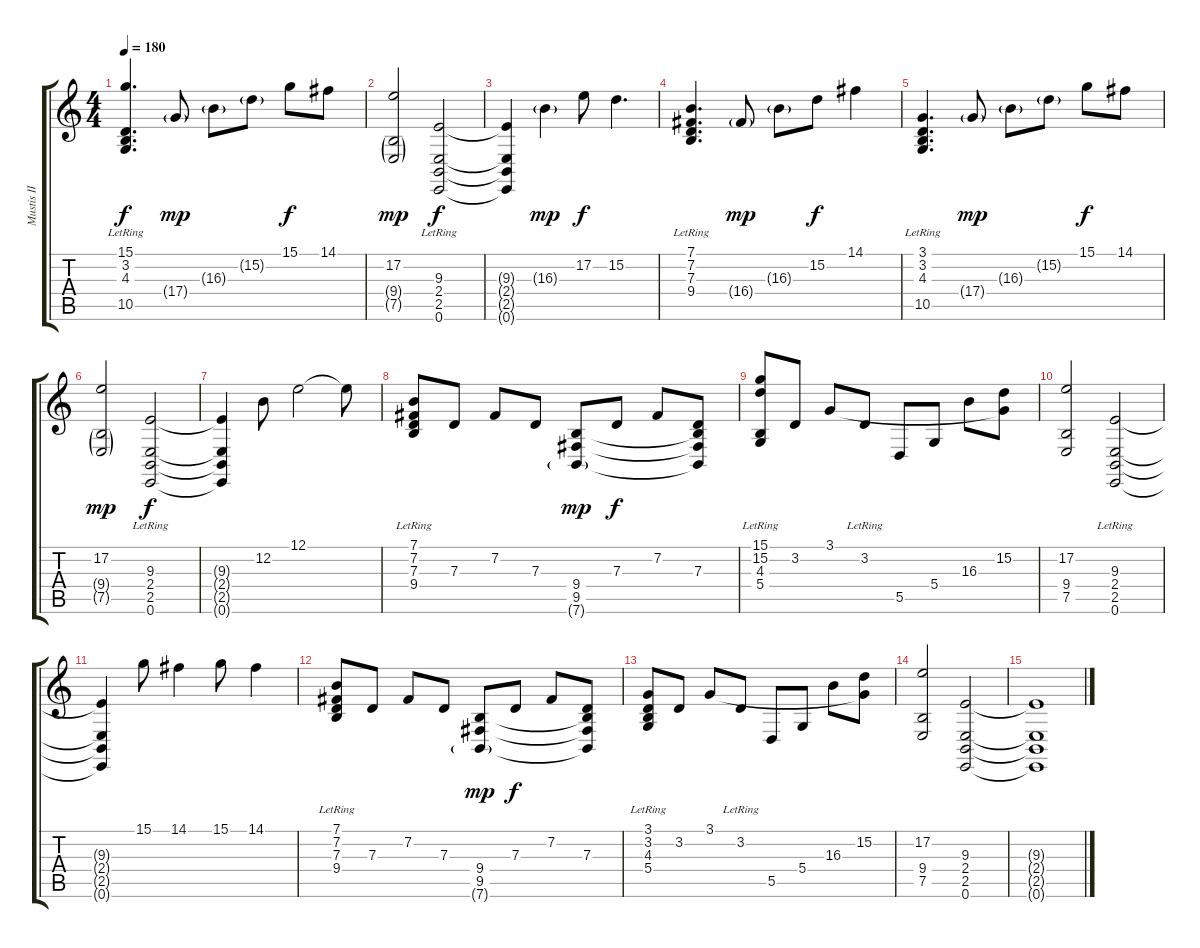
\track ("Mustis II" "Mustis II") {instrument electricgrandpiano}
\staff {score tabs}
\tuning (E4 B3 G3 D3 A2 E2) {hide}
\ts (4 4)
\tempo 180
\clef g2
\ks c
(15.1{lr} 3.2{lr} 4.3{lr} 10.5{lr}).4{d dy f} 17.4{g}.8{dy mp} 16.3{g}.8 15.2{g}.8 15.1.8{dy f} 14.1.8 |
(17.2 9.4{g} 7.5{g}).2{dy mp} (9.3{lr} 2.4{lr} 2.5{lr} 0.6{lr}).2{dy f} |
(9.3{t} 2.4{t} 2.5{t} 0.6{t}).4 16.3{g}.4{dy mp} 17.2.8{dy f} 15.2.4{d} |
(7.1{lr} 7.2{lr} 7.3{lr} 9.4).4{d} 16.4{g}.8{dy mp} 16.3{g}.8 15.2.8{dy f} 14.1.4 |
(3.1{lr} 3.2{lr} 4.3{lr} 10.5{lr}).4{d} 17.4{g}.8{dy mp} 16.3{g}.8 15.2{g}.8 15.1.8{dy f} 14.1.8 |
(17.2 9.4{g} 7.5{g}).2{dy mp} (9.3{lr} 2.4{lr} 2.5{lr} 0.6{lr}).2{dy f} |
(9.3{t} 2.4{t} 2.5{t} 0.6{t}).4 12.2.8 12.1.2 12.1{t}.8 |
(7.1{lr} 7.2{lr} 7.3{lr} 9.4{lr}).8 7.3.8 7.2.8 7.3.8 (9.4 9.5 7.6{g}).8{dy mp} 7.3.8{dy f} 7.2.8 (7.3 9.4{t} 9.5{t} 7.6{t}).8 |
(15.1{lr} 15.2 4.3{lr} 5.4{lr}).8 3.2.8 3.1.8 3.2{lr}.8 5.5.8 5.4.8 16.3.8 (3.1{t} 15.2).8 |
(17.2 9.4 7.5).2 (9.3{lr} 2.4{lr} 2.5{lr} 0.6{lr}).2 |
(9.3{t} 2.4{t} 2.5{t} 0.6{t}).4 15.1.8 14.1.4 15.1.8 14.1.4 |
(7.1{lr} 7.2{lr} 7.3{lr} 9.4{lr}).8 7.3.8 7.2.8 7.3.8 (9.4 9.5 7.6{g}).8{dy mp} 7.3.8{dy f} 7.2.8 (7.3 9.4{t} 9.5{t} 7.6{t}).8 |
(3.1{lr} 3.2 4.3{lr} 5.4{lr}).8 3.2.8 3.1.8 3.2{lr}.8 5.5.8 5.4.8 16.3.8 (3.1{t} 15.2).8 |
(17.2 9.4 7.5).2 (9.3 2.4 2.5 0.6).2 |
(9.3{t} 2.4{t} 2.5{t} 0.6{t}).1
